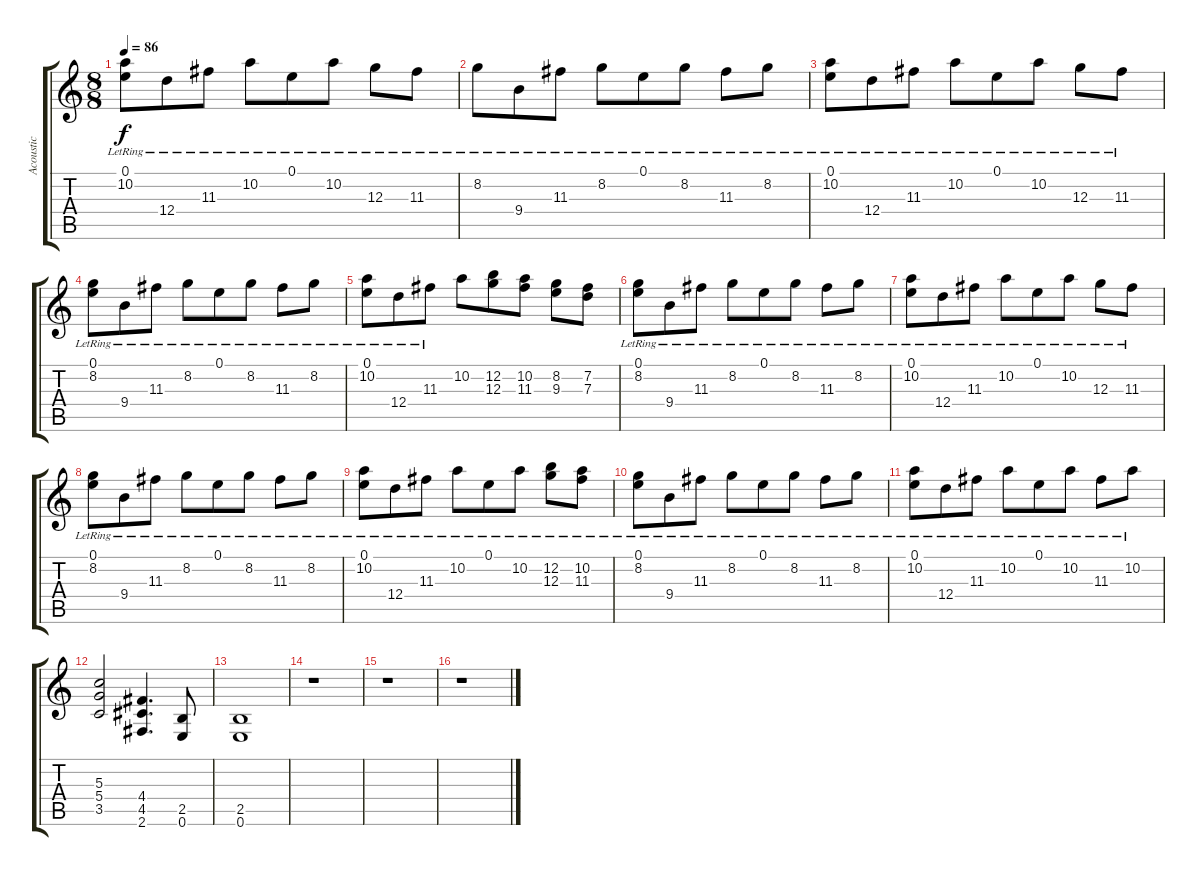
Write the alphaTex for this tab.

\track ("Acoustic" "Acoustic") {instrument acousticguitarsteel}
\staff {score tabs}
\tuning (E4 B3 G3 D3 A2 E2) {hide}
\ts (8 8)
\tempo 86
\clef g2
\ks c
(0.1{lr} 10.2{lr}).8{dy f} 12.4{lr}.8 11.3{lr}.8 10.2{lr}.8 0.1{lr}.8 10.2{lr}.8 12.3{lr}.8 11.3{lr}.8 |
8.2{lr}.8 9.4{lr}.8 11.3{lr}.8 8.2{lr}.8 0.1{lr}.8 8.2{lr}.8 11.3{lr}.8 8.2{lr}.8 |
(0.1{lr} 10.2{lr}).8 12.4{lr}.8 11.3{lr}.8 10.2{lr}.8 0.1{lr}.8 10.2{lr}.8 12.3{lr}.8 11.3{lr}.8 |
(0.1{lr} 8.2{lr}).8 9.4{lr}.8 11.3{lr}.8 8.2{lr}.8 0.1{lr}.8 8.2{lr}.8 11.3{lr}.8 8.2{lr}.8 |
(0.1{lr} 10.2{lr}).8 12.4{lr}.8 11.3{lr}.8 10.2.8 (12.2 12.3).8 (10.2 11.3).8 (8.2 9.3).8 (7.2 7.3).8 |
(0.1{lr} 8.2{lr}).8 9.4{lr}.8 11.3{lr}.8 8.2{lr}.8 0.1{lr}.8 8.2{lr}.8 11.3{lr}.8 8.2{lr}.8 |
(0.1{lr} 10.2{lr}).8 12.4{lr}.8 11.3{lr}.8 10.2{lr}.8 0.1{lr}.8 10.2{lr}.8 12.3{lr}.8 11.3{lr}.8 |
(0.1{lr} 8.2{lr}).8 9.4{lr}.8 11.3{lr}.8 8.2{lr}.8 0.1{lr}.8 8.2{lr}.8 11.3{lr}.8 8.2{lr}.8 |
(0.1{lr} 10.2{lr}).8 12.4{lr}.8 11.3{lr}.8 10.2{lr}.8 0.1{lr}.8 10.2{lr}.8 (12.2{lr} 12.3).8 (10.2{lr} 11.3).8 |
(0.1{lr} 8.2{lr}).8 9.4{lr}.8 11.3{lr}.8 8.2{lr}.8 0.1{lr}.8 8.2{lr}.8 11.3{lr}.8 8.2{lr}.8 |
(0.1{lr} 10.2{lr}).8 12.4{lr}.8 11.3{lr}.8 10.2{lr}.8 0.1{lr}.8 10.2{lr}.8 11.3{lr}.8 10.2{lr}.8 |
(5.3 5.4 3.5).2{volume 10 instrument distortionguitar} (4.4 4.5 2.6).4{d} (2.5 0.6).8 |
(2.5 0.6).1 |
r.1 |
r.1 |
r.1
